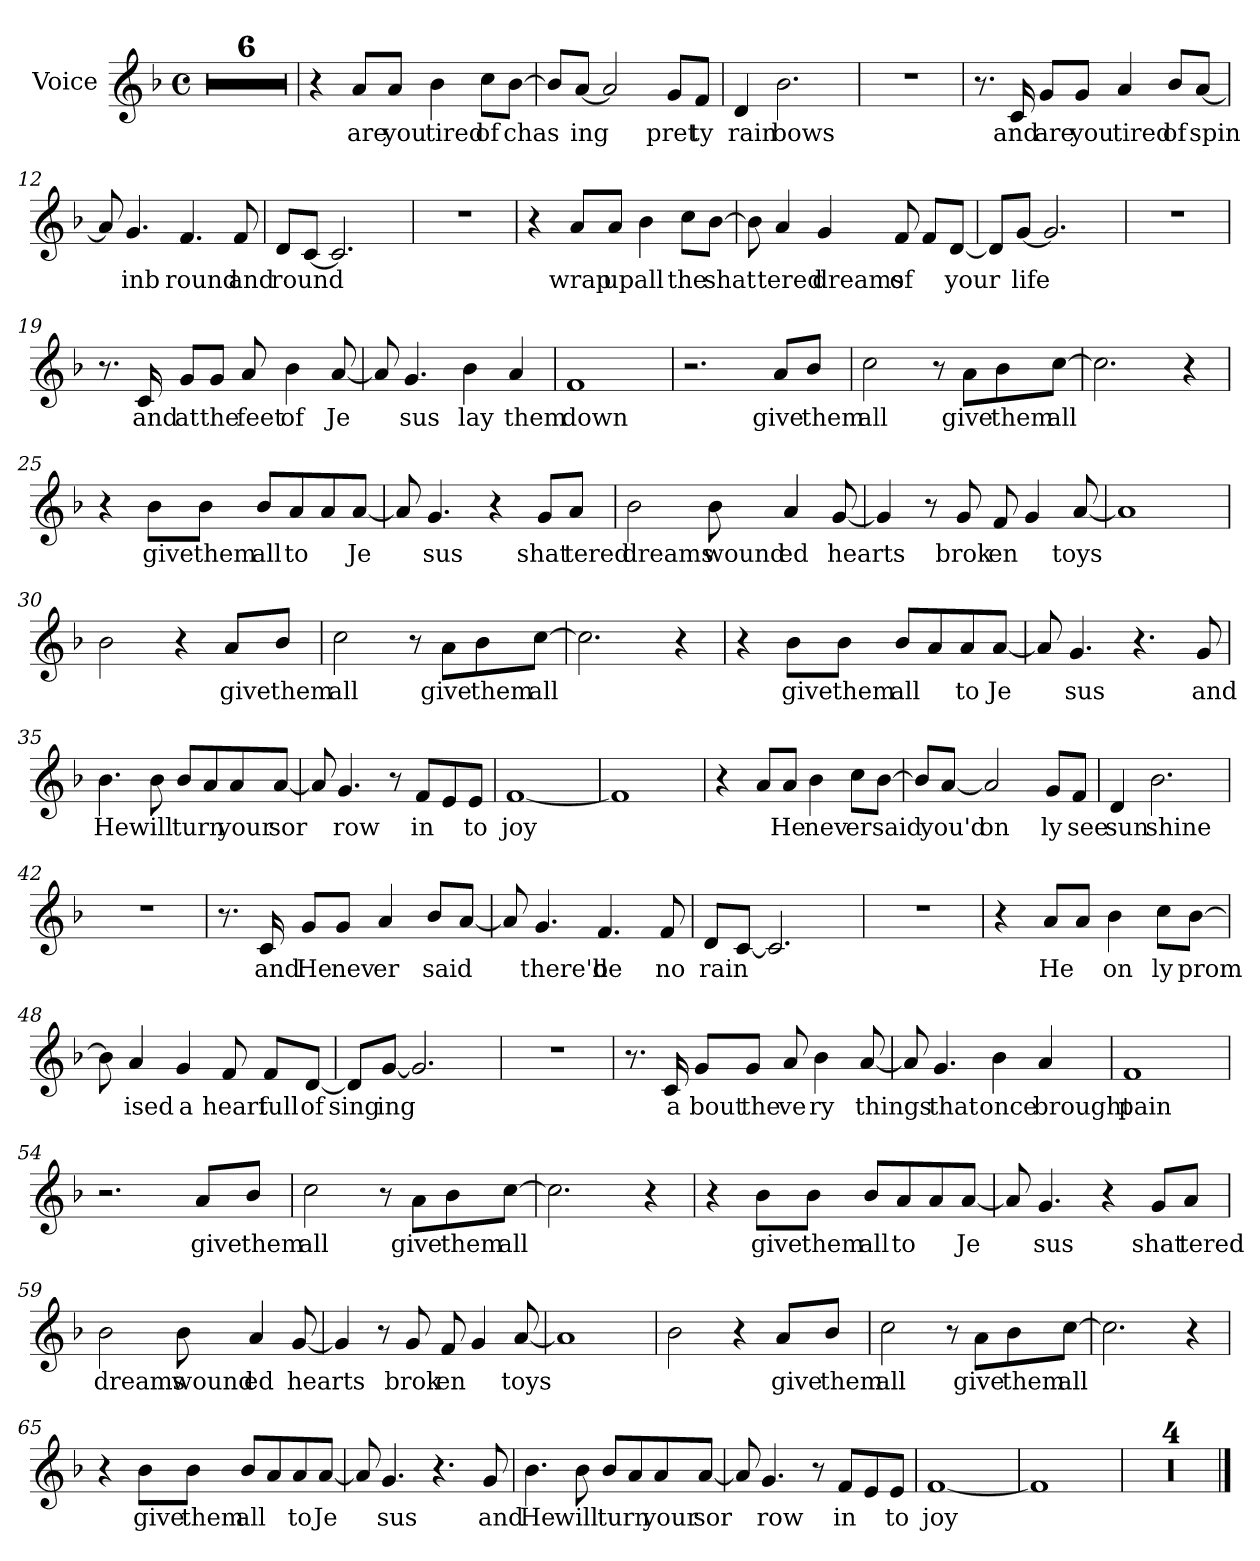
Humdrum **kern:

**kern	**text
*part1	*part1
*staff1	*staff1
*I"Voice	*
*I'V	*
*clefG2	*
*k[b-]	*
*F:	*
*M4/4	*
*met(c)	*
=1	=1
1r	.
=2	=2
1r	.
=3	=3
1r	.
=4	=4
1r	.
=5	=5
1r	.
=6	=6
1r	.
=7	=7
4r	.
!	!LO:LY:b
8a/L	are
!	!LO:LY:b
8a/J	you
!	!LO:LY:b
4b-\	tired
!	!LO:LY:b
8cc\L	of
!	!LO:LY:b
[8b-\J	chas
=8	=8
8b-/L]	.
!	!LO:LY:b
[8a/J	ing
2a/]	.
!	!LO:LY:b
8g/L	pret
!	!LO:LY:b
8f/J	ty
=9	=9
!	!LO:LY:b
4d/	rain
!	!LO:LY:b
2.b-\	bows
=10	=10
1r	.
!!LO:LB:g=z
=11	=11
8.r	.
!	!LO:LY:b
16c/	and
!	!LO:LY:b
8g/L	are
!	!LO:LY:b
8g/J	you
!	!LO:LY:b
4a/	tired
!	!LO:LY:b
8b-/L	of
!	!LO:LY:b
[8a/J	spin
=12	=12
8a/]	.
!	!LO:LY:b
4.g/	inb
!	!LO:LY:b
4.f/	round
!	!LO:LY:b
8f/	and
=13	=13
!	!LO:LY:b
8d/L	round
[8c/J	.
2.c/]	.
=14	=14
1r	.
=15	=15
4r	.
!	!LO:LY:b
8a/L	wrap
!	!LO:LY:b
8a/J	up
!	!LO:LY:b
4b-\	all
!	!LO:LY:b
8cc\L	the
!	!LO:LY:b
[8b-\J	shat
!!LO:LB:g=z
=16	=16
8b-\]	.
!	!LO:LY:b
4a/	tered
!	!LO:LY:b
4g/	dreams
!	!LO:LY:b
8f/	of
8f/L	.
!	!LO:LY:b
[8d/J	your
=17	=17
8d/L]	.
!	!LO:LY:b
[8g/J	life
2.g/]	.
=18	=18
1r	.
=19	=19
8.r	.
!	!LO:LY:b
16c/	and
!	!LO:LY:b
8g/L	at
!	!LO:LY:b
8g/J	the
!	!LO:LY:b
8a/	feet
!	!LO:LY:b
4b-\	of
!	!LO:LY:b
[8a/	Je
=20	=20
8a/]	.
!	!LO:LY:b
4.g/	sus
!	!LO:LY:b
4b-\	lay
!	!LO:LY:b
4a/	them
!!LO:LB:g=z
=21	=21
!	!LO:LY:b
1f	down
=22	=22
2.r	.
!	!LO:LY:b
8a/L	give
!	!LO:LY:b
8b-/J	them
=23	=23
!	!LO:LY:b
2cc\	all
8r	.
!	!LO:LY:b
8a\L	give
!	!LO:LY:b
8b-\	them
!	!LO:LY:b
[8cc\J	all
=24	=24
2.cc\]	.
4r	.
=25	=25
4r	.
!	!LO:LY:b
8b-\L	give
!	!LO:LY:b
8b-\J	them
!	!LO:LY:b
8b-/L	all
!	!LO:LY:b
8a/	to
8a/	.
!	!LO:LY:b
[8a/J	Je
!!LO:LB:g=z
=26	=26
8a/]	.
!	!LO:LY:b
4.g/	sus
4r	.
!	!LO:LY:b
8g/L	shat
!	!LO:LY:b
8a/J	tered
=27	=27
!	!LO:LY:b
2b-\	dreams
!	!LO:LY:b
8b-\	wound
!	!LO:LY:b
4a/	ed
!	!LO:LY:b
[8g/	hearts
=28	=28
4g/]	.
8r	.
!	!LO:LY:b
8g/	brok
!	!LO:LY:b
8f/	en
4g/	.
!	!LO:LY:b
[8a/	toys
=29	=29
1a]	.
=30	=30
2b-\	.
4r	.
!	!LO:LY:b
8a/L	give
!	!LO:LY:b
8b-/J	them
!!LO:LB:g=z
=31	=31
!	!LO:LY:b
2cc\	all
8r	.
!	!LO:LY:b
8a\L	give
!	!LO:LY:b
8b-\	them
!	!LO:LY:b
[8cc\J	all
=32	=32
2.cc\]	.
4r	.
=33	=33
4r	.
!	!LO:LY:b
8b-\L	give
!	!LO:LY:b
8b-\J	them
!	!LO:LY:b
8b-/L	all
8a/	.
!	!LO:LY:b
8a/	to
!	!LO:LY:b
[8a/J	Je
=34	=34
8a/]	.
!	!LO:LY:b
4.g/	sus
4.r	.
!	!LO:LY:b
8g/	and
!!LO:LB:g=z
=35	=35
!	!LO:LY:b
4.b-\	He
!	!LO:LY:b
8b-\	will
!	!LO:LY:b
8b-/L	turn
8a/	.
!	!LO:LY:b
8a/	your
!	!LO:LY:b
[8a/J	sor
=36	=36
8a/]	.
!	!LO:LY:b
4.g/	row
8r	.
!	!LO:LY:b
8f/L	in
8e/	.
!	!LO:LY:b
8e/J	to
=37	=37
!	!LO:LY:b
[1f	joy
=38	=38
1f]	.
=39	=39
4r	.
8a/L	.
!	!LO:LY:b
8a/J	He
!	!LO:LY:b
4b-\	nev
!	!LO:LY:b
8cc\L	er
!	!LO:LY:b
[8b-\J	said
!!LO:LB:g=z
=40	=40
8b-/L]	.
!	!LO:LY:b
[8a/J	you'd
!	!LO:LY:b
2a/]	on
!	!LO:LY:b
8g/L	ly
!	!LO:LY:b
8f/J	see
=41	=41
!	!LO:LY:b
4d/	sun
!	!LO:LY:b
2.b-\	shine
=42	=42
1r	.
=43	=43
8.r	.
!	!LO:LY:b
16c/	and
!	!LO:LY:b
8g/L	He
!	!LO:LY:b
8g/J	nev
!	!LO:LY:b
4a/	er
!	!LO:LY:b
8b-/L	said
[8a/J	.
=44	=44
8a/]	.
!	!LO:LY:b
4.g/	there'd
!	!LO:LY:b
4.f/	be
!	!LO:LY:b
8f/	no
!!LO:PB:g=z
=45	=45
!	!LO:LY:b
8d/L	rain
[8c/J	.
2.c/]	.
=46	=46
1r	.
=47	=47
4r	.
!	!LO:LY:b
8a/L	He
8a/J	.
!	!LO:LY:b
4b-\	on
!	!LO:LY:b
8cc\L	ly
!	!LO:LY:b
[8b-\J	prom
=48	=48
8b-\]	.
!	!LO:LY:b
4a/	ised
!	!LO:LY:b
4g/	a
!	!LO:LY:b
8f/	heart
!	!LO:LY:b
8f/L	full
!	!LO:LY:b
[8d/J	of
=49	=49
!	!LO:LY:b
8d/L]	sing
!	!LO:LY:b
[8g/J	ing
2.g/]	.
!!LO:LB:g=z
=50	=50
1r	.
=51	=51
8.r	.
!	!LO:LY:b
16c/	a
!	!LO:LY:b
8g/L	bout
!	!LO:LY:b
8g/J	the
!	!LO:LY:b
8a/	ve
!	!LO:LY:b
4b-\	ry
!	!LO:LY:b
[8a/	things
=52	=52
8a/]	.
!	!LO:LY:b
4.g/	that
!	!LO:LY:b
4b-\	once
!	!LO:LY:b
4a/	brought
=53	=53
!	!LO:LY:b
1f	pain
=54	=54
2.r	.
!	!LO:LY:b
8a/L	give
!	!LO:LY:b
8b-/J	them
!!LO:LB:g=z
=55	=55
!	!LO:LY:b
2cc\	all
8r	.
!	!LO:LY:b
8a\L	give
!	!LO:LY:b
8b-\	them
!	!LO:LY:b
[8cc\J	all
=56	=56
2.cc\]	.
4r	.
=57	=57
4r	.
!	!LO:LY:b
8b-\L	give
!	!LO:LY:b
8b-\J	them
!	!LO:LY:b
8b-/L	all
!	!LO:LY:b
8a/	to
8a/	.
!	!LO:LY:b
[8a/J	Je
=58	=58
8a/]	.
!	!LO:LY:b
4.g/	sus
4r	.
!	!LO:LY:b
8g/L	shat
!	!LO:LY:b
8a/J	tered
!!LO:LB:g=z
=59	=59
!	!LO:LY:b
2b-\	dreams
!	!LO:LY:b
8b-\	wound
!	!LO:LY:b
4a/	ed
!	!LO:LY:b
[8g/	hearts
=60	=60
4g/]	.
8r	.
!	!LO:LY:b
8g/	brok
!	!LO:LY:b
8f/	en
4g/	.
!	!LO:LY:b
[8a/	toys
=61	=61
1a]	.
=62	=62
2b-\	.
4r	.
!	!LO:LY:b
8a/L	give
!	!LO:LY:b
8b-/J	them
!!LO:LB:g=z
=63	=63
!	!LO:LY:b
2cc\	all
8r	.
!	!LO:LY:b
8a\L	give
!	!LO:LY:b
8b-\	them
!	!LO:LY:b
[8cc\J	all
=64	=64
2.cc\]	.
4r	.
=65	=65
4r	.
!	!LO:LY:b
8b-\L	give
!	!LO:LY:b
8b-\J	them
!	!LO:LY:b
8b-/L	all
8a/	.
!	!LO:LY:b
8a/	to
!	!LO:LY:b
[8a/J	Je
=66	=66
8a/]	.
!	!LO:LY:b
4.g/	sus
4.r	.
!	!LO:LY:b
8g/	and
!!LO:LB:g=z
=67	=67
!	!LO:LY:b
4.b-\	He
!	!LO:LY:b
8b-\	will
!	!LO:LY:b
8b-/L	turn
8a/	.
!	!LO:LY:b
8a/	your
!	!LO:LY:b
[8a/J	sor
=68	=68
8a/]	.
!	!LO:LY:b
4.g/	row
8r	.
!	!LO:LY:b
8f/L	in
8e/	.
!	!LO:LY:b
8e/J	to
=69	=69
!	!LO:LY:b
[1f	joy
=70	=70
1f]	.
=71	=71
1r	.
=72	=72
1r	.
=73	=73
1r	.
=74	=74
1r	.
==	==
*-	*-
